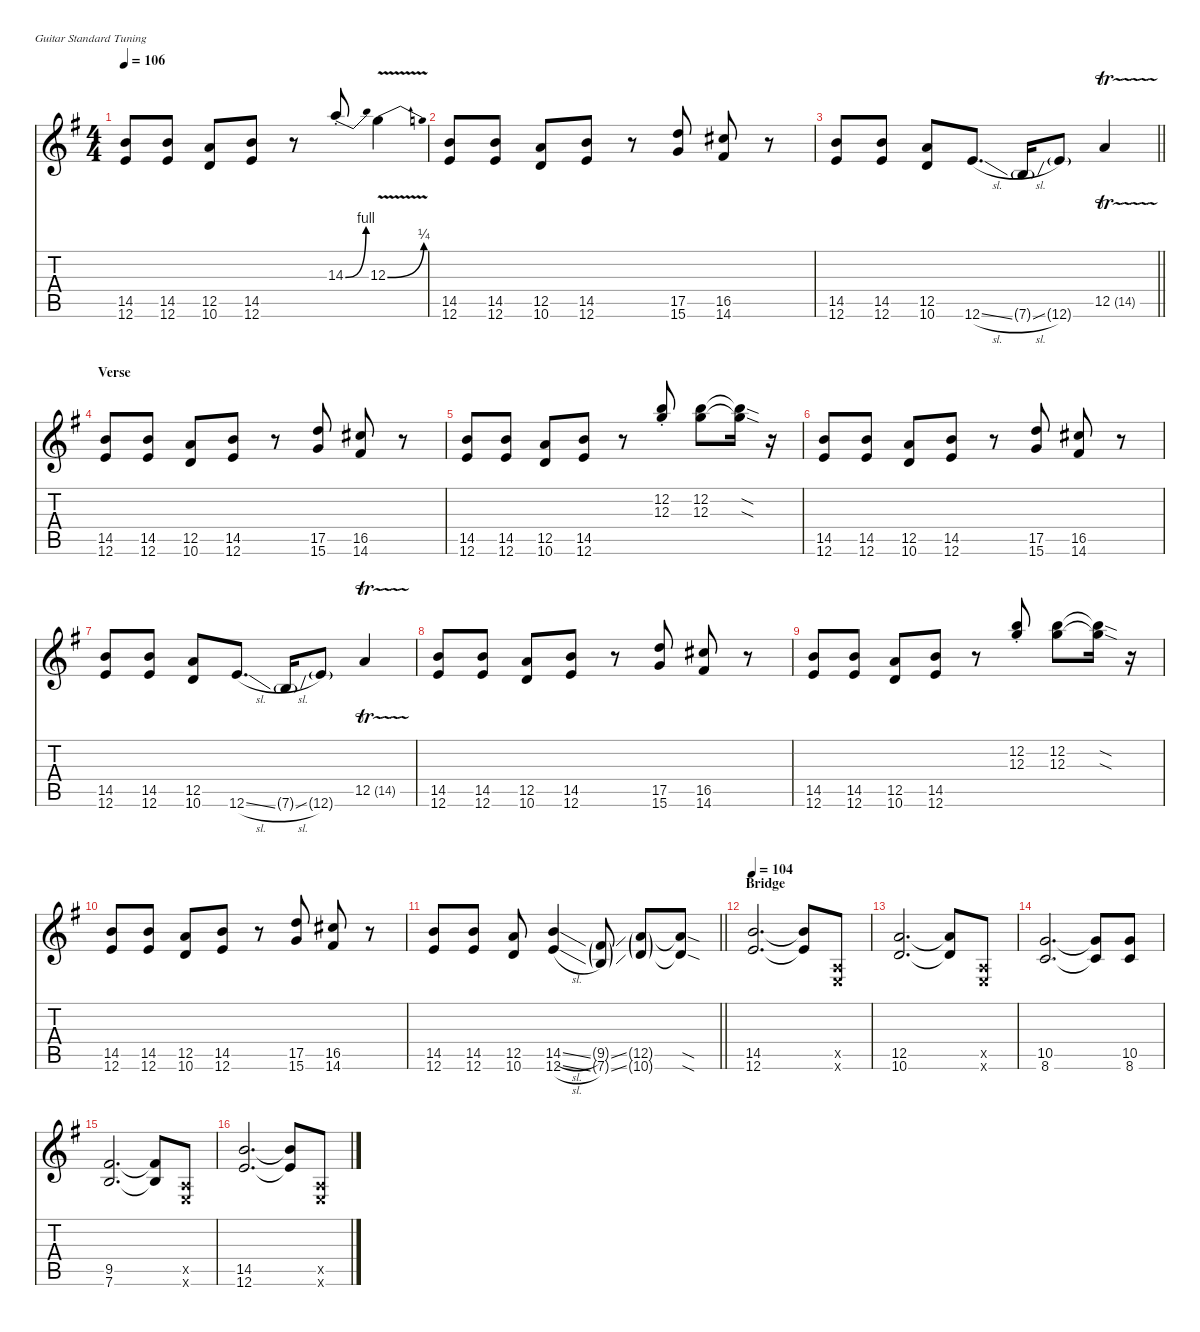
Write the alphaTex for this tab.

\defaultSystemsLayout 4
\hideDynamics
\bracketExtendMode nobrackets
\singleTrackTrackNamePolicy hidden
\multiTrackTrackNamePolicy hidden
\firstSystemTrackNameMode fullname
\firstSystemTrackNameOrientation horizontal
\otherSystemsTrackNameOrientation horizontal
\track ("Tony Left channel" "dist.guit.") {mute instrument distortionguitar}
\staff {score tabs}
\tuning (E4 B3 G3 D3 A2 E2)
\ts (4 4)
\tempo 106
\clef g2
\ks eminor
(14.5{acc forcenatural} 12.6{acc forcenatural}).8{dy f beam Up} (14.5{acc forcenatural} 12.6{acc forcenatural}).8{beam Up} (12.5{acc forcenatural} 10.6{acc forcenatural}).8{beam Up} (14.5{acc forcenatural} 12.6{acc forcenatural}).8{beam Up} r.8{beam Up} 14.3{be (bend 0 0 15 4) st acc forcenatural}.8{beam Down} 12.3{be (bend 0 0 60 1) v acc forcenatural}.4{beam Down} |
(14.5{acc forcenatural} 12.6{acc forcenatural}).8{beam Up} (14.5{acc forcenatural} 12.6{acc forcenatural}).8{beam Up} (12.5{acc forcenatural} 10.6{acc forcenatural}).8{beam Up} (14.5{acc forcenatural} 12.6{acc forcenatural}).8{beam Up} r.8{beam Up} (17.5{acc forcenatural} 15.6{acc forcenatural}).8{beam Up} (16.5{acc #} 14.6{acc #}).8{beam Up} r.8{beam Up} |
\barLineRight lightlight
(14.5{acc forcenatural} 12.6{acc forcenatural}).8{beam Up} (14.5{acc forcenatural} 12.6{acc forcenatural}).8{beam Up} (12.5{acc forcenatural} 10.6{acc forcenatural}).8{beam Up} 12.6{sl acc forcenatural}.8{d beam Up} 7.6{sl g acc forcenatural}.16{dy mf beam Up} 12.6{g acc forcenatural}.8{beam Up} 12.5{tr (14 16) acc forcenatural}.4{dy f beam Up} |
\section ("" "Verse")
(14.5{acc forcenatural} 12.6{acc forcenatural}).8{beam Up} (14.5{acc forcenatural} 12.6{acc forcenatural}).8{beam Up} (12.5{acc forcenatural} 10.6{acc forcenatural}).8{beam Up} (14.5{acc forcenatural} 12.6{acc forcenatural}).8{beam Up} r.8{beam Up} (17.5{acc forcenatural} 15.6{acc forcenatural}).8{beam Up} (16.5{acc #} 14.6{acc #}).8{beam Up} r.8{beam Up} |
(14.5{acc forcenatural} 12.6{acc forcenatural}).8{beam Up} (14.5{acc forcenatural} 12.6{acc forcenatural}).8{beam Up} (12.5{acc forcenatural} 10.6{acc forcenatural}).8{beam Up} (14.5{acc forcenatural} 12.6{acc forcenatural}).8{beam Up} r.8{beam Up} (12.2{st acc forcenatural} 12.3{st acc forcenatural}).8{beam Down} (12.2{acc forcenatural} 12.3{acc forcenatural}).8{beam Down} (12.2{sod t acc forcenatural} 12.3{sod t acc forcenatural}).16{beam Down} r.16{beam Down} |
(14.5{acc forcenatural} 12.6{acc forcenatural}).8{beam Up} (14.5{acc forcenatural} 12.6{acc forcenatural}).8{beam Up} (12.5{acc forcenatural} 10.6{acc forcenatural}).8{beam Up} (14.5{acc forcenatural} 12.6{acc forcenatural}).8{beam Up} r.8{beam Up} (17.5{acc forcenatural} 15.6{acc forcenatural}).8{beam Up} (16.5{acc #} 14.6{acc #}).8{beam Up} r.8{beam Up} |
(14.5{acc forcenatural} 12.6{acc forcenatural}).8{beam Up} (14.5{acc forcenatural} 12.6{acc forcenatural}).8{beam Up} (12.5{acc forcenatural} 10.6{acc forcenatural}).8{beam Up} 12.6{sl acc forcenatural}.8{d beam Up} 7.6{sl g acc forcenatural}.16{dy mf beam Up} 12.6{g acc forcenatural}.8{beam Up} 12.5{tr (14 16) acc forcenatural}.4{dy f beam Up} |
(14.5{acc forcenatural} 12.6{acc forcenatural}).8{beam Up} (14.5{acc forcenatural} 12.6{acc forcenatural}).8{beam Up} (12.5{acc forcenatural} 10.6{acc forcenatural}).8{beam Up} (14.5{acc forcenatural} 12.6{acc forcenatural}).8{beam Up} r.8{beam Up} (17.5{acc forcenatural} 15.6{acc forcenatural}).8{beam Up} (16.5{acc #} 14.6{acc #}).8{beam Up} r.8{beam Up} |
(14.5{acc forcenatural} 12.6{acc forcenatural}).8{beam Up} (14.5{acc forcenatural} 12.6{acc forcenatural}).8{beam Up} (12.5{acc forcenatural} 10.6{acc forcenatural}).8{beam Up} (14.5{acc forcenatural} 12.6{acc forcenatural}).8{beam Up} r.8{beam Up} (12.2{st acc forcenatural} 12.3{st acc forcenatural}).8{beam Down} (12.2{acc forcenatural} 12.3{acc forcenatural}).8{beam Down} (12.2{sod t acc forcenatural} 12.3{sod t acc forcenatural}).16{beam Down} r.16{beam Down} |
(14.5{acc forcenatural} 12.6{acc forcenatural}).8{beam Up} (14.5{acc forcenatural} 12.6{acc forcenatural}).8{beam Up} (12.5{acc forcenatural} 10.6{acc forcenatural}).8{beam Up} (14.5{acc forcenatural} 12.6{acc forcenatural}).8{beam Up} r.8{beam Up} (17.5{acc forcenatural} 15.6{acc forcenatural}).8{beam Up} (16.5{acc #} 14.6{acc #}).8{beam Up} r.8{beam Up} |
\barLineRight lightlight
(14.5{acc forcenatural} 12.6{acc forcenatural}).8{beam Up} (14.5{acc forcenatural} 12.6{acc forcenatural}).8{beam Up} (12.5{acc forcenatural} 10.6{acc forcenatural}).8{beam Up} (14.5{sl acc forcenatural} 12.6{sl acc forcenatural}).4{beam Up} (9.5{ss g acc #} 7.6{ss g acc forcenatural}).8{dy mf beam Up} (12.5{g acc forcenatural} 10.6{g acc forcenatural}).8{beam Up} (12.5{sod t acc forcenatural} 10.6{sod t acc forcenatural}).8{dy f beam Up} |
\section ("" "Bridge")
\tempo 104
(14.5{acc forcenatural} 12.6{acc forcenatural}).2{d dy p beam Up} (14.5{t acc forcenatural} 12.6{t acc forcenatural}).8{dy mp beam Up} (0.5{x acc forcenatural} 0.6{x acc forcenatural}).8{beam Up} |
(12.5{acc forcenatural} 10.6{acc forcenatural}).2{d dy p beam Up} (12.5{t acc forcenatural} 10.6{t acc forcenatural}).8{dy mp beam Up} (0.5{x acc forcenatural} 0.6{x acc forcenatural}).8{beam Up} |
(10.5{acc forcenatural} 8.6{acc forcenatural}).2{d dy p beam Up} (10.5{t acc forcenatural} 8.6{t acc forcenatural}).8{dy mp beam Up} (10.5{acc forcenatural} 8.6{acc forcenatural}).8{dy p beam Up} |
(9.5{acc #} 7.6{acc forcenatural}).2{d beam Up} (9.5{t acc #} 7.6{t acc forcenatural}).8{dy f beam Up} (0.5{x acc forcenatural} 0.6{x acc forcenatural}).8{dy p beam Up} |
(14.5{acc forcenatural} 12.6{acc forcenatural}).2{d beam Up} (14.5{t acc forcenatural} 12.6{t acc forcenatural}).8{dy mp beam Up} (0.5{x acc forcenatural} 0.6{x acc forcenatural}).8{beam Up}
